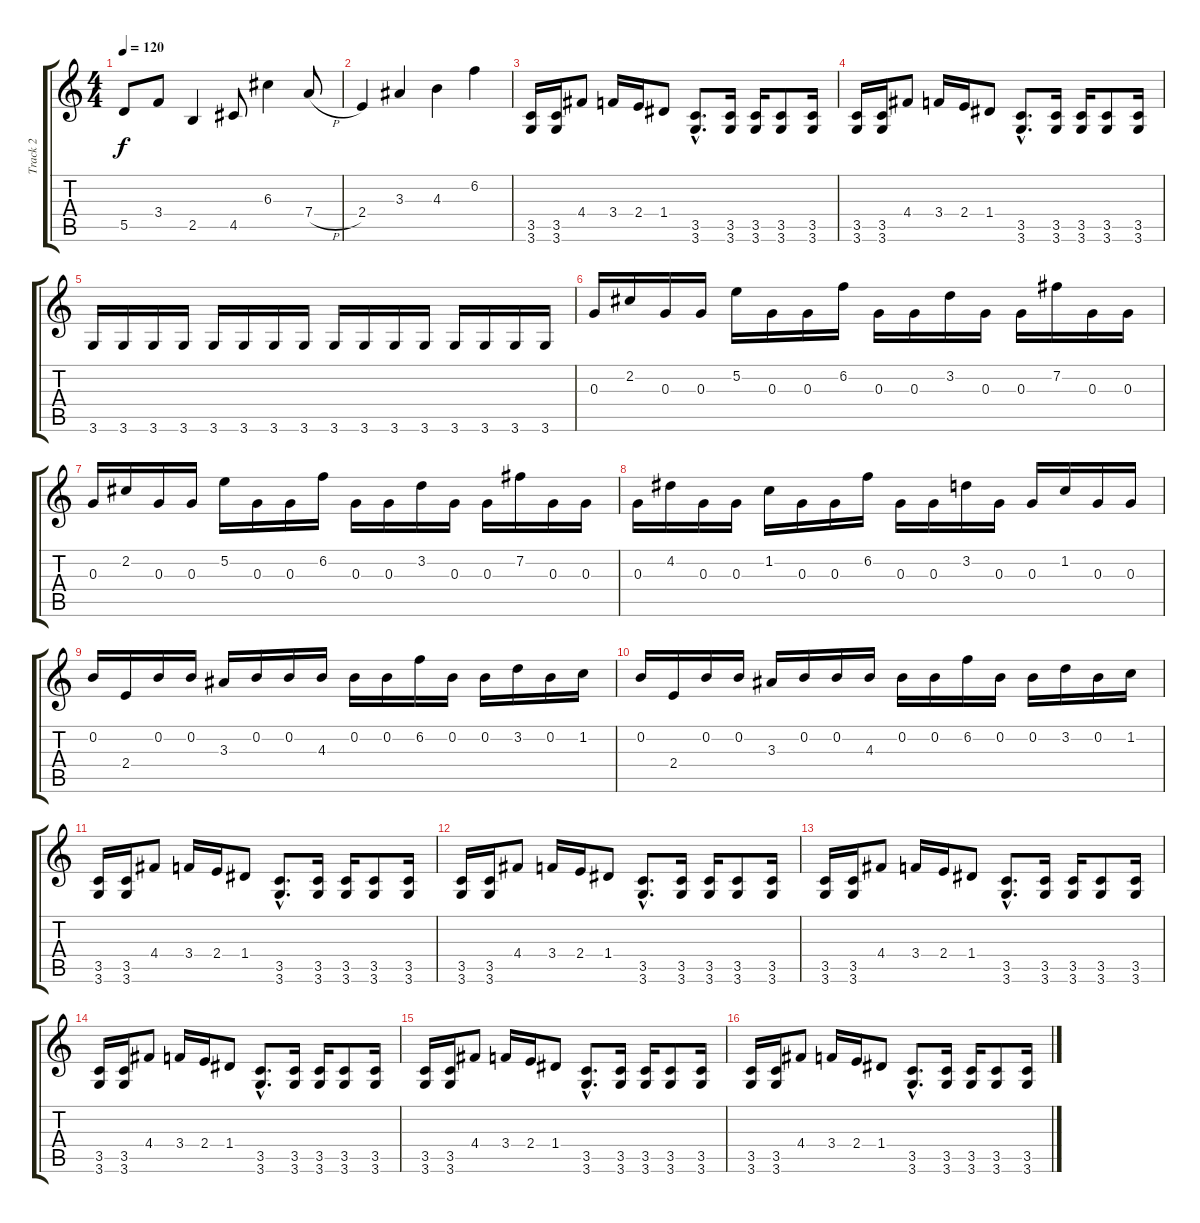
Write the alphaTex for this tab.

\track ("Track 2" "Track 2") {instrument electricguitarclean}
\staff {score tabs}
\tuning (E4 B3 G3 D3 A2 E2) {hide}
\ts (4 4)
\tempo 120
\clef g2
\ks c
5.5.8{dy f} 3.4.8 2.5.4 4.5.8 6.3.4 7.4{h}.8 |
2.4.4 3.3.4 4.3.4 6.2.4 |
(3.5 3.6).16 (3.5 3.6).16 4.4.8 3.4.16 2.4.16 1.4.8 (3.5{hac} 3.6{hac}).8{d} (3.5 3.6).16 (3.5 3.6).16 (3.5 3.6).8 (3.5 3.6).16 |
(3.5 3.6).16 (3.5 3.6).16 4.4.8 3.4.16 2.4.16 1.4.8 (3.5{hac} 3.6{hac}).8{d} (3.5 3.6).16 (3.5 3.6).16 (3.5 3.6).8 (3.5 3.6).16 |
3.6.16 3.6.16 3.6.16 3.6.16 3.6.16 3.6.16 3.6.16 3.6.16 3.6.16 3.6.16 3.6.16 3.6.16 3.6.16 3.6.16 3.6.16 3.6.16 |
0.3.16 2.2.16 0.3.16 0.3.16 5.2.16 0.3.16 0.3.16 6.2.16 0.3.16 0.3.16 3.2.16 0.3.16 0.3.16 7.2.16 0.3.16 0.3.16 |
0.3.16 2.2.16 0.3.16 0.3.16 5.2.16 0.3.16 0.3.16 6.2.16 0.3.16 0.3.16 3.2.16 0.3.16 0.3.16 7.2.16 0.3.16 0.3.16 |
0.3.16 4.2.16 0.3.16 0.3.16 1.2.16 0.3.16 0.3.16 6.2.16 0.3.16 0.3.16 3.2.16 0.3.16 0.3.16 1.2.16 0.3.16 0.3.16 |
0.2.16 2.4.16 0.2.16 0.2.16 3.3.16 0.2.16 0.2.16 4.3.16 0.2.16 0.2.16 6.2.16 0.2.16 0.2.16 3.2.16 0.2.16 1.2.16 |
0.2.16 2.4.16 0.2.16 0.2.16 3.3.16 0.2.16 0.2.16 4.3.16 0.2.16 0.2.16 6.2.16 0.2.16 0.2.16 3.2.16 0.2.16 1.2.16 |
(3.5 3.6).16 (3.5 3.6).16 4.4.8 3.4.16 2.4.16 1.4.8 (3.5{hac} 3.6{hac}).8{d} (3.5 3.6).16 (3.5 3.6).16 (3.5 3.6).8 (3.5 3.6).16 |
(3.5 3.6).16 (3.5 3.6).16 4.4.8 3.4.16 2.4.16 1.4.8 (3.5{hac} 3.6{hac}).8{d} (3.5 3.6).16 (3.5 3.6).16 (3.5 3.6).8 (3.5 3.6).16 |
(3.5 3.6).16 (3.5 3.6).16 4.4.8 3.4.16 2.4.16 1.4.8 (3.5{hac} 3.6{hac}).8{d} (3.5 3.6).16 (3.5 3.6).16 (3.5 3.6).8 (3.5 3.6).16 |
(3.5 3.6).16 (3.5 3.6).16 4.4.8 3.4.16 2.4.16 1.4.8 (3.5{hac} 3.6{hac}).8{d} (3.5 3.6).16 (3.5 3.6).16 (3.5 3.6).8 (3.5 3.6).16 |
(3.5 3.6).16 (3.5 3.6).16 4.4.8 3.4.16 2.4.16 1.4.8 (3.5{hac} 3.6{hac}).8{d} (3.5 3.6).16 (3.5 3.6).16 (3.5 3.6).8 (3.5 3.6).16 |
(3.5 3.6).16 (3.5 3.6).16 4.4.8 3.4.16 2.4.16 1.4.8 (3.5{hac} 3.6{hac}).8{d} (3.5 3.6).16 (3.5 3.6).16 (3.5 3.6).8 (3.5 3.6).16
